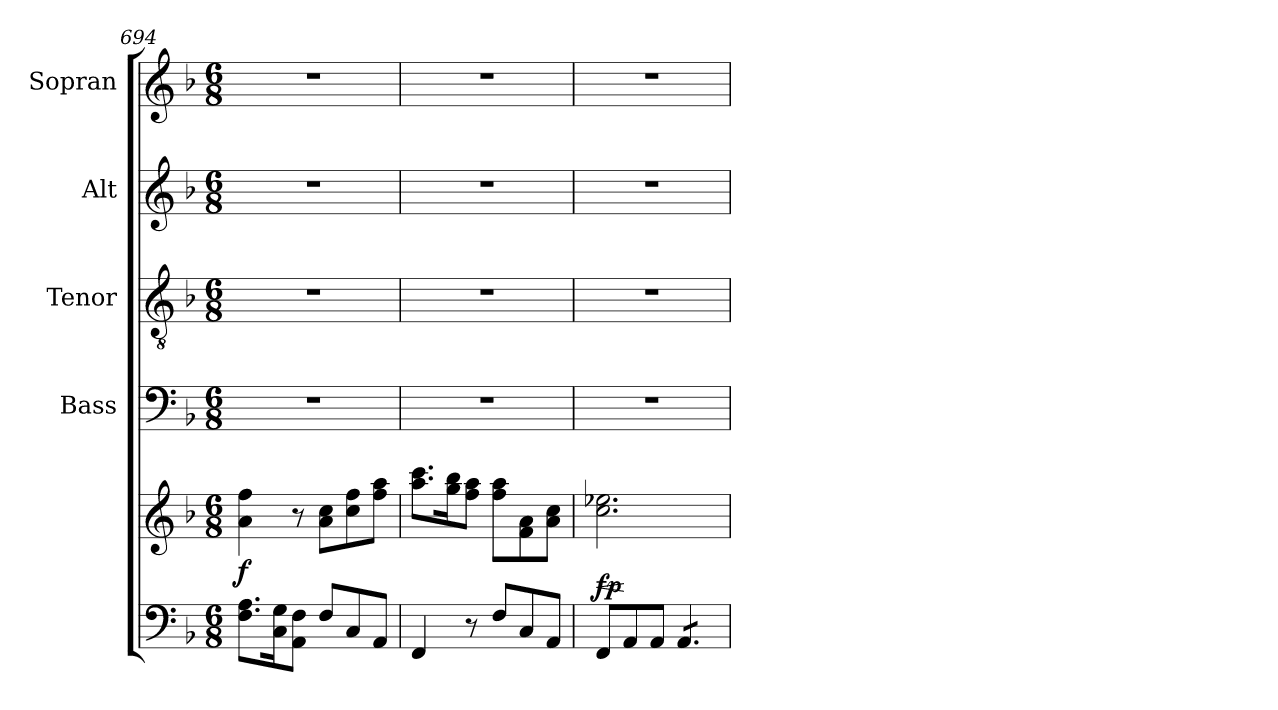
**kern	**kern	**dynam	**kern	**kern	**kern	**kern
*part5	*part5	*part5	*part4	*part3	*part2	*part1
*staff6	*staff5	*staff5/6	*staff4	*staff3	*staff2	*staff1
*	*	*	*I"Bass	*I"Tenor	*I"Alt	*I"Sopran
*	*	*	*I'B.	*I'T.	*I'A.	*I'S.
*clefF4	*clefG2	*	*clefF4	*clefGv2	*clefG2	*clefG2
*k[b-]	*k[b-]	*	*k[b-]	*k[b-]	*k[b-]	*k[b-]
*F:	*F:	*	*F:	*F:	*F:	*F:
*M6/8	*M6/8	*	*M6/8	*M6/8	*M6/8	*M6/8
=694	=694	=694	=694	=694	=694	=694
!	!	!LO:DY:b	!	!	!	!
8.F\ 8.A\L	4a\ 4ff\	f	2.r	2.r	2.r	2.r
16C\ 16G\k	.	.	.	.	.	.
8AA\ 8F\J	8r	.	.	.	.	.
8F/L	8a\ 8cc\L	.	.	.	.	.
8C/	8cc\ 8ff\	.	.	.	.	.
8AA/J	8ff\ 8aa\J	.	.	.	.	.
=695	=695	=695	=695	=695	=695	=695
4FF/	8.aa\ 8.ccc\L	.	2.r	2.r	2.r	2.r
.	16gg\ 16bb-\k	.	.	.	.	.
8r	8ff\ 8aa\J	.	.	.	.	.
8F/L	8ff\ 8aa\L	.	.	.	.	.
8C/	8f\ 8a\	.	.	.	.	.
8AA/J	8a\ 8cc\J	.	.	.	.	.
=696	=696	=696	=696	=696	=696	=696
!	!	!LO:HP:b	!	!	!	!
!	!	!LO:DY:n=1:b	!	!	!	!
8FF/L	2.cc\ 2.ee-X\	< fp	2.r	2.r	2.r	2.r
8AA/	.	[	.	.	.	.
8AA/J	.	.	.	.	.	.
*tremolo	*	*	*	*	*	*
8AA/L	.	.	.	.	.	.
8AA/	.	.	.	.	.	.
8AA/J	.	.	.	.	.	.
*Xtremolo	*	*	*	*	*	*
=	=	=	=	=	=	=
*-	*-	*-	*-	*-	*-	*-
